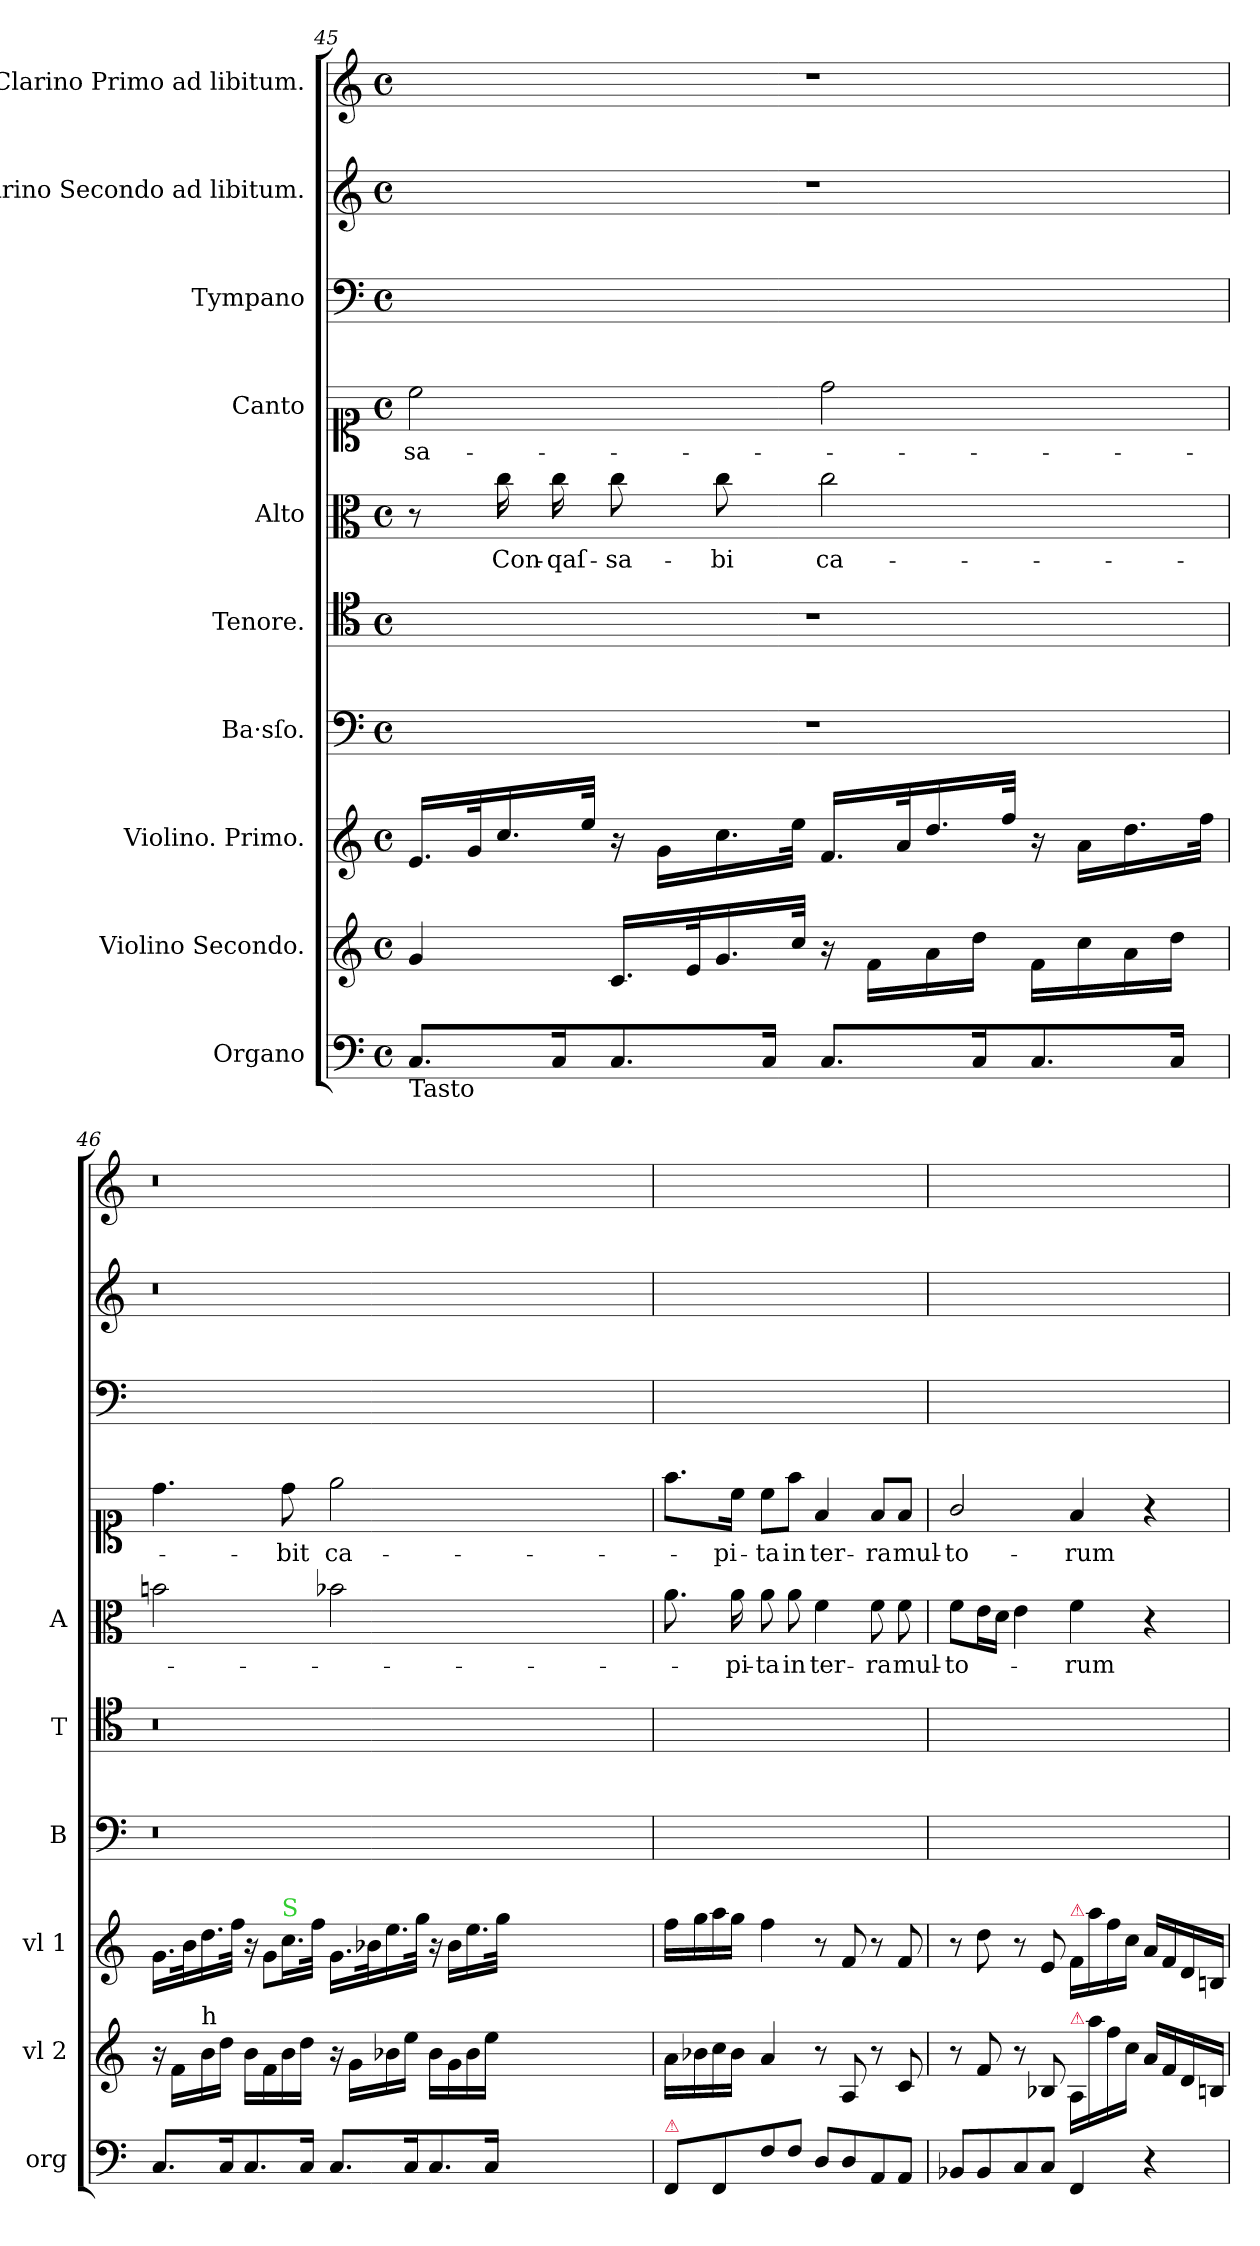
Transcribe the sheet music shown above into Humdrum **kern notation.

**kern	**kern	**kern	**dynam	**kern	**kern	**kern	**text	**kern	**text	**kern	**kern	**kern
*part10	*part9	*part8	*part8	*part7	*part6	*part5	*part5	*part4	*part4	*part3	*part2	*part1
*staff10	*staff9	*staff8	*staff8	*staff7	*staff6	*staff5	*staff5	*staff4	*staff4	*staff3	*staff2	*staff1
*I"Organo	*I"Violino Secondo.	*I"Violino. Primo.	*	*I"Ba·sſo.	*I"Tenore.	*I"Alto	*	*I"Canto	*	*I"Tympano	*I"Clarino Secondo ad libitum.	*I"Clarino Primo ad libitum.
*I'org	*I'vl 2	*I'vl 1	*	*I'B	*I'T	*I'A	*	*	*	*	*	*
*clefF4	*clefG2	*clefG2	*	*clefF4	*clefC4	*clefC3	*	*clefC1	*	*clefF4	*clefG2	*clefG2
*k[]	*k[]	*k[]	*	*k[]	*k[]	*k[]	*	*k[]	*	*k[]	*k[]	*k[]
*C:	*C:	*C:	*	*C:	*C:	*C:	*	*C:	*	*C:	*C:	*C:
*M4/4	*M4/4	*M4/4	*	*M4/4	*M4/4	*M4/4	*	*M4/4	*	*M4/4	*M4/4	*M4/4
*met(c)	*met(c)	*met(c)	*	*met(c)	*met(c)	*met(c)	*	*met(c)	*	*met(c)	*met(c)	*met(c)
=45	=45	=45	=45	=45	=45	=45	=45	=45	=45	=45	=45	=45
!LO:TX:b:t=Tasto	!	!	!	!	!	!	!	!	!	!	!	!
8.C/L	4g/	16.e/LL	.	1r	1r	8r	.	2cc\	-sa-	1ryy	1r	1r
.	.	32g/K	.	.	.	.	.	.	.	.	.	.
.	.	16.cc/	.	.	.	16cc\	Con-	.	.	.	.	.
16C/K	.	.	.	.	.	16cc\	-qaſ-	.	.	.	.	.
.	.	32ee/JJk	.	.	.	.	.	.	.	.	.	.
8.C/	16.c/LL	16r	.	.	.	8cc\	-sa-	.	.	.	.	.
!	!	!	!LO:DY:b	!	!	!	!	!	!	!	!	!
.	.	16g\LL	f&colon;	.	.	.	.	.	.	.	.	.
.	32e/K	.	.	.	.	.	.	.	.	.	.	.
.	16.g/	16.cc\	.	.	.	8cc\	-bi	.	.	.	.	.
16C/Jk	.	.	.	.	.	.	.	.	.	.	.	.
.	32cc/JJk	32ee\JJk	.	.	.	.	.	.	.	.	.	.
8.C/L	16r	16.f/LL	.	.	.	2cc\	ca-	2dd\	.	.	.	.
.	16f\LL	.	.	.	.	.	.	.	.	.	.	.
.	.	32a/K	.	.	.	.	.	.	.	.	.	.
.	16a\	16.dd/	.	.	.	.	.	.	.	.	.	.
16C/K	16dd\JJ	.	.	.	.	.	.	.	.	.	.	.
.	.	32ff/JJk	.	.	.	.	.	.	.	.	.	.
8.C/	16f\LL	16r	.	.	.	.	.	.	.	.	.	.
.	16cc\	16a\LL	.	.	.	.	.	.	.	.	.	.
.	16a\	16.dd\	.	.	.	.	.	.	.	.	.	.
16C/Jk	16dd\JJ	.	.	.	.	.	.	.	.	.	.	.
.	.	32ff\JJk	.	.	.	.	.	.	.	.	.	.
=46	=46	=46	=46	=46	=46	=46	=46	=46	=46	=46	=46	=46
8.C/L	16r	16.g\LL	.	0.r	0.r	2bn\	.	4.dd\	.	1ryy	0.r	0.r
.	16f\LL	.	.	.	.	.	.	.	.	.	.	.
.	.	32b\K	.	.	.	.	.	.	.	.	.	.
!	!LO:TX:a:t=h	!	!	!	!	!	!	!	!	!	!	!
.	16b\	16.dd\	.	.	.	.	.	.	.	.	.	.
16C/K	16dd\JJ	.	.	.	.	.	.	.	.	.	.	.
.	.	32ff\JJk	.	.	.	.	.	.	.	.	.	.
8.C/	16b\LL	16r	.	.	.	.	.	.	.	.	.	.
!	!	!LO:N:vis=8	!	!	!	!	!	!	!	!	!	!
.	16f\	16g\L	.	.	.	.	.	.	.	.	.	.
!	!	!LO:TX:a:color=limegreen:t=S	!	!	!	!	!	!	!	!	!	!
.	16b\	16.cc\L	.	.	.	.	.	8dd\	-bit	.	.	.
16C/Jk	16dd\JJ	.	.	.	.	.	.	.	.	.	.	.
.	.	32ff\JJk	.	.	.	.	.	.	.	.	.	.
8.C/L	16r	16.g\LL	.	.	.	2b-X\	.	2ee\	ca-	.	.	.
.	16g\LL	.	.	.	.	.	.	.	.	.	.	.
.	.	32b-X\K	.	.	.	.	.	.	.	.	.	.
.	16b-X\	16.ee\	.	.	.	.	.	.	.	.	.	.
16C/K	16ee\JJ	.	.	.	.	.	.	.	.	.	.	.
.	.	32gg\JJk	.	.	.	.	.	.	.	.	.	.
8.C/	16b-\LL	16r	.	.	.	.	.	.	.	.	.	.
.	16g\	16b-\LL	.	.	.	.	.	.	.	.	.	.
.	16b-\	16.ee\	.	.	.	.	.	.	.	.	.	.
16C/Jk	16ee\JJ	.	.	.	.	.	.	.	.	.	.	.
.	.	32gg\JJk	.	.	.	.	.	.	.	.	.	.
0ryy	0ryy	0ryy	.	.	.	0ryy	.	0ryy	.	0ryy	.	.
=47	=47	=47	=47	=47	=47	=47	=47	=47	=47	=47	=47	=47
!LO:TX:a:color=crimson:t=⚠	!	!	!	!	!	!	!	!	!	!	!	!
8FF/L	16a\LL	16ff\LL	.	1ryy	1ryy	8.a\	.	8.ff\L	.	1ryy	1ryy	1ryy
.	16b-X\	16gg\	.	.	.	.	.	.	.	.	.	.
8FF/	16cc\	16aa\	.	.	.	.	.	.	.	.	.	.
.	16b-\JJ	16gg\JJ	.	.	.	16a\	-pi-	16cc\Jk	-pi-	.	.	.
8F\	4a/	4ff\	.	.	.	8a\	-ta	8cc\L	-ta	.	.	.
8F\J	.	.	.	.	.	8a\	in	8ff\J	in	.	.	.
8D/L	8r	8r	.	.	.	4f\	ter-	4f/	ter-	.	.	.
8D/	8A/	8f/	.	.	.	.	.	.	.	.	.	.
8AA/	8r	8r	.	.	.	8f\	-ra	8f/L	-ra	.	.	.
8AA/J	8c/	8f/	.	.	.	8f\	mul-	8f/J	mul-	.	.	.
=48	=48	=48	=48	=48	=48	=48	=48	=48	=48	=48	=48	=48
8BB-X/L	8r	8r	.	1ryy	1ryy	8f\L	-to-	2g/	-to-	1ryy	1ryy	1ryy
8BB-/	8f/	8dd\	.	.	.	16e\L	.	.	.	.	.	.
.	.	.	.	.	.	16d\JJ	.	.	.	.	.	.
8C/	8r	8r	.	.	.	4e\	.	.	.	.	.	.
8C/J	8B-X/	8e/	.	.	.	.	.	.	.	.	.	.
!	!	!LO:TX:a:color=crimson:t=⚠	!	!	!	!	!	!	!	!	!	!
!	!LO:TX:a:color=crimson:t=⚠	!	!	!	!	!	!	!	!	!	!	!
4FF/	16A/LL	16f/LL	.	.	.	4f\	-rum	4f/	-rum	.	.	.
.	16aa\	16aa\	.	.	.	.	.	.	.	.	.	.
.	16ff\	16ff\	.	.	.	.	.	.	.	.	.	.
.	16cc\JJ	16cc\JJ	.	.	.	.	.	.	.	.	.	.
4r	16a/LL	16a/LL	.	.	.	4r	.	4r	.	.	.	.
.	16f/	16f/	.	.	.	.	.	.	.	.	.	.
.	16d/	16d/	.	.	.	.	.	.	.	.	.	.
.	16Bn/JJ	16Bn/JJ	.	.	.	.	.	.	.	.	.	.
=	=	=	=	=	=	=	=	=	=	=	=	=
*-	*-	*-	*-	*-	*-	*-	*-	*-	*-	*-	*-	*-
